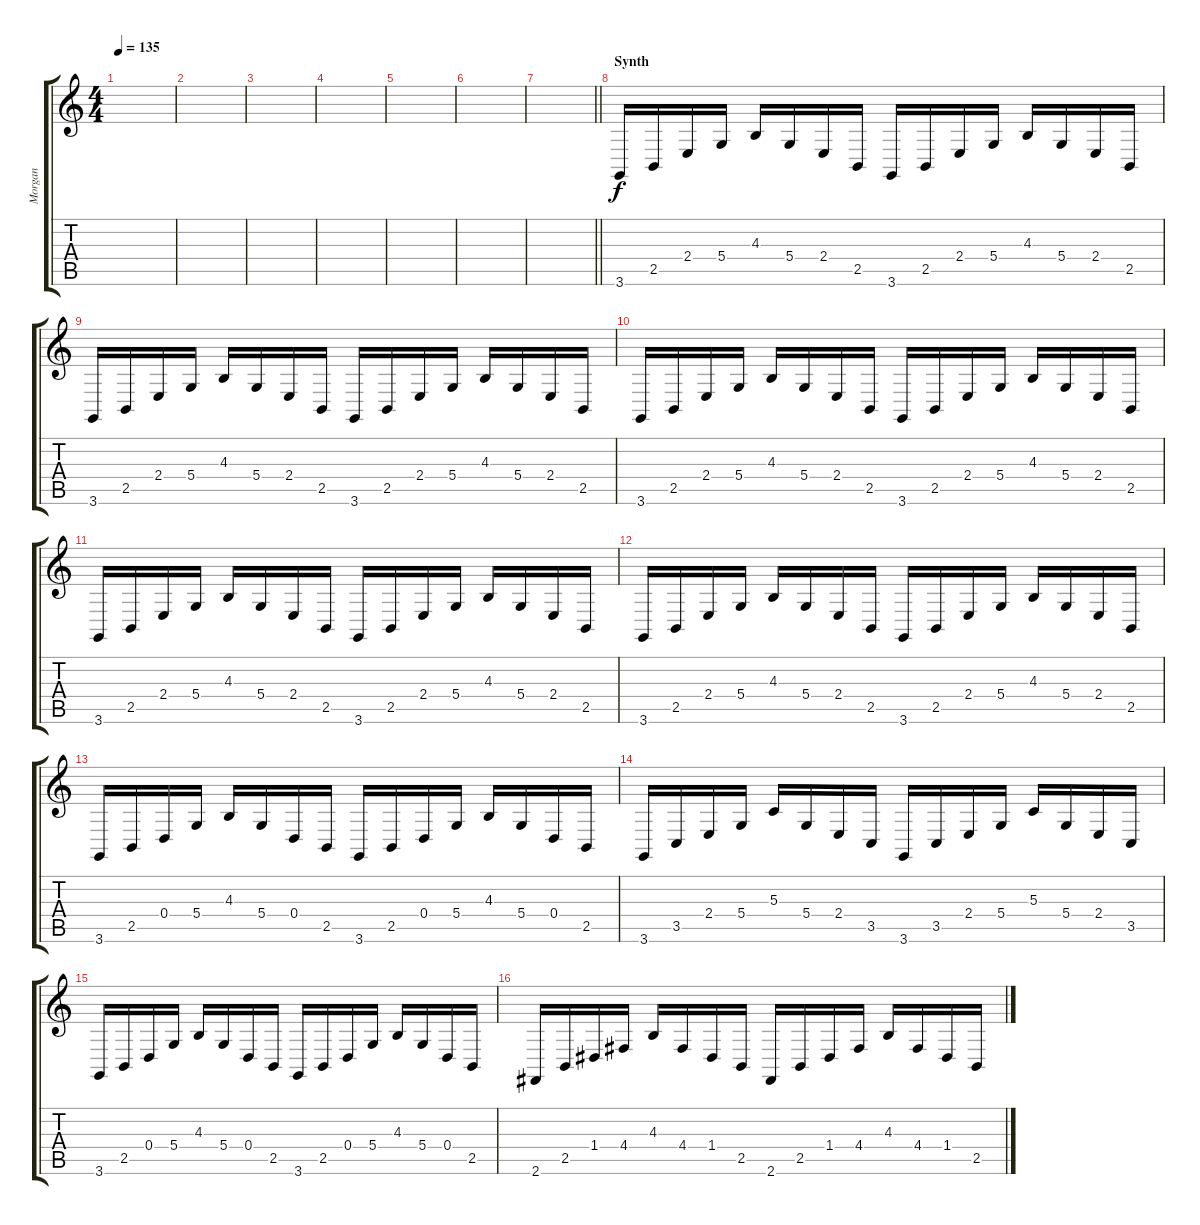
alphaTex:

\track ("Morgan" "Morgan") {instrument lead2sawtooth}
\staff {score tabs}
\tuning (E4 B3 G3 D3 A2 E2) {hide}
\ts (4 4)
\tempo 135
\clef g2
\ks c
|
|
|
|
|
|
\barLineRight lightlight
|
\section ("" "Synth ")
3.6.16 2.5.16 2.4.16 5.4.16 4.3.16 5.4.16 2.4.16 2.5.16 3.6.16 2.5.16 2.4.16 5.4.16 4.3.16 5.4.16 2.4.16 2.5.16 |
3.6.16 2.5.16 2.4.16 5.4.16 4.3.16 5.4.16 2.4.16 2.5.16 3.6.16 2.5.16 2.4.16 5.4.16 4.3.16 5.4.16 2.4.16 2.5.16 |
3.6.16 2.5.16 2.4.16 5.4.16 4.3.16 5.4.16 2.4.16 2.5.16 3.6.16 2.5.16 2.4.16 5.4.16 4.3.16 5.4.16 2.4.16 2.5.16 |
3.6.16 2.5.16 2.4.16 5.4.16 4.3.16 5.4.16 2.4.16 2.5.16 3.6.16 2.5.16 2.4.16 5.4.16 4.3.16 5.4.16 2.4.16 2.5.16 |
3.6.16 2.5.16 2.4.16 5.4.16 4.3.16 5.4.16 2.4.16 2.5.16 3.6.16 2.5.16 2.4.16 5.4.16 4.3.16 5.4.16 2.4.16 2.5.16 |
3.6.16 2.5.16 0.4.16 5.4.16 4.3.16 5.4.16 0.4.16 2.5.16 3.6.16 2.5.16 0.4.16 5.4.16 4.3.16 5.4.16 0.4.16 2.5.16 |
3.6.16 3.5.16 2.4.16 5.4.16 5.3.16 5.4.16 2.4.16 3.5.16 3.6.16 3.5.16 2.4.16 5.4.16 5.3.16 5.4.16 2.4.16 3.5.16 |
3.6.16 2.5.16 0.4.16 5.4.16 4.3.16 5.4.16 0.4.16 2.5.16 3.6.16 2.5.16 0.4.16 5.4.16 4.3.16 5.4.16 0.4.16 2.5.16 |
2.6.16 2.5.16 1.4.16 4.4.16 4.3.16 4.4.16 1.4.16 2.5.16 2.6.16 2.5.16 1.4.16 4.4.16 4.3.16 4.4.16 1.4.16 2.5.16
